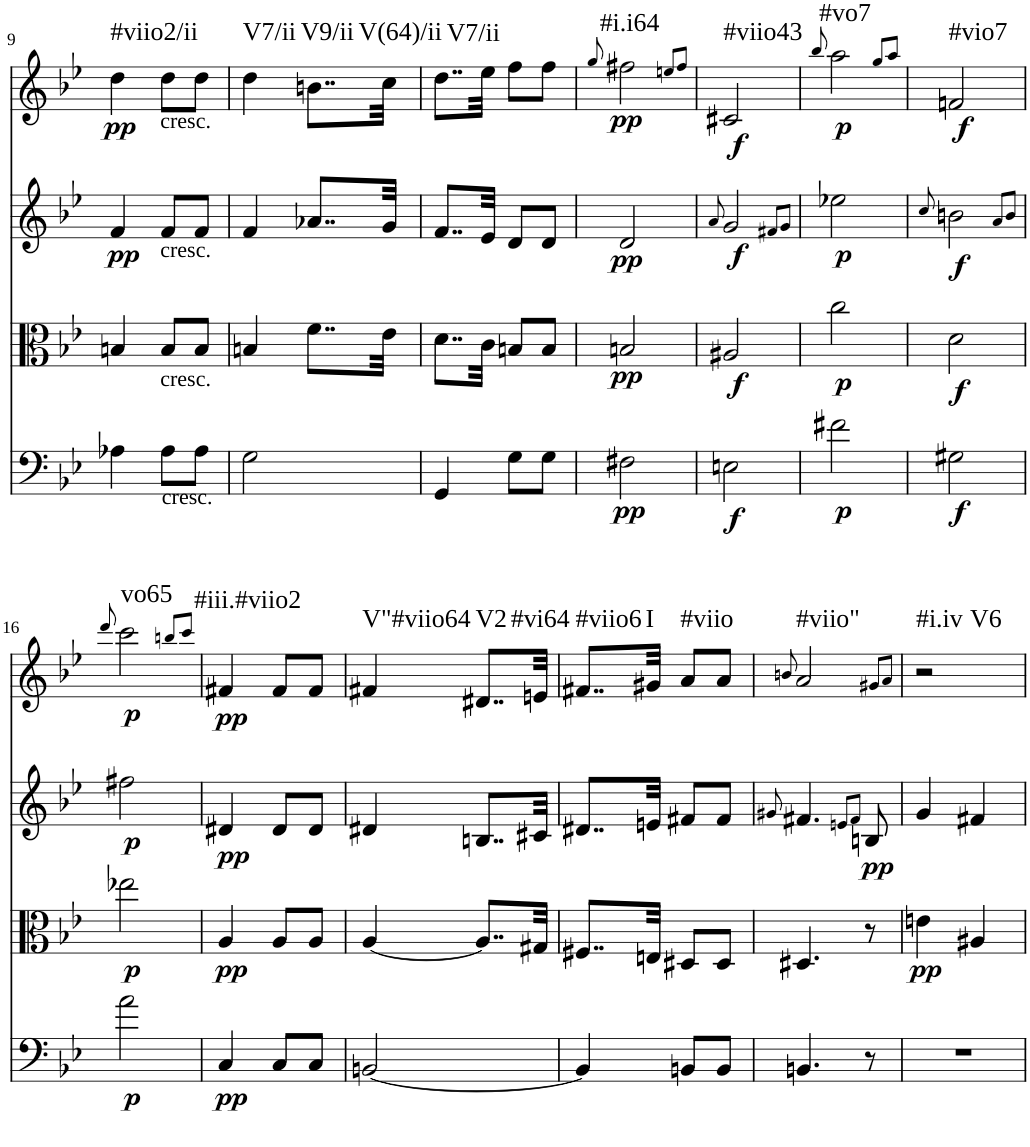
**kern	**dynam	**kern	**dynam	**kern	**dynam	**kern	**dynam	**harte
*part4	*part4	*part3	*part3	*part2	*part2	*part1	*part1	*part1
*staff4	*staff4	*staff3	*staff3	*staff2	*staff2	*staff1	*staff1	*
*I"Violoncello	*	*I"Viola	*	*I"Violin II	*	*I"Violin I	*	*
*I'Vc	*	*I'Vla	*	*I'Vln	*	*I'Vln	*	*
!!LO:PB:g=z
*clefF4	*	*clefC3	*	*clefG2	*	*clefG2	*	*
*k[b-e-]	*	*k[b-e-]	*	*k[b-e-]	*	*k[b-e-]	*	*
*M2/4	*	*M2/4	*	*M2/4	*	*M2/4	*	*
=9	=9	=9	=9	=9	=9	=9	=9	=9
!	!	!	!	!	!LO:DY:b	!	!LO:DY:b	!LO:H:kt=#viio2/ii
4A-X\	.	4Bn/	.	4f/	pp	4dd\	pp	N
!	!	!	!	!	!	!LO:TX:b:t=cresc.	!	!
!	!	!	!	!LO:TX:b:t=cresc.	!	!	!	!
!	!	!LO:TX:b:t=cresc.	!	!	!	!	!	!
!LO:TX:a:t=cresc.	!	!	!	!	!	!	!	!
8A-\L	.	8B/L	.	8f/L	.	8dd\L	.	.
8A-\J	.	8B/J	.	8f/J	.	8dd\J	.	.
=10	=10	=10	=10	=10	=10	=10	=10	=10
!	!	!	!	!	!	!	!	!LO:H:kt=V7/ii
2G\	.	4Bn/	.	4f/	.	4dd\	.	N
!	!	!	!	!	!	!	!	!LO:H:kt=V9/ii
.	.	8..f\L	.	8..a-X/L	.	8..bn\L	.	N
!	!	!	!	!	!	!	!	!LO:H:kt=V(64)/ii
.	.	32e-\Jkk	.	32g/Jkk	.	32cc\Jkk	.	N
=11	=11	=11	=11	=11	=11	=11	=11	=11
!	!	!	!	!	!	!	!	!LO:H:kt=V7/ii
4GG/	.	8..d\L	.	8..f/L	.	8..dd\L	.	N
.	.	32c\Jkk	.	32e-/Jkk	.	32ee-\Jkk	.	.
8G\L	.	8Bn/L	.	8d/L	.	8ff\L	.	.
8G\J	.	8B/J	.	8d/J	.	8ff\J	.	.
=12	=12	=12	=12	=12	=12	=12	=12	=12
.	.	.	.	.	.	8qgg/	.	.
!	!LO:DY:b	!	!LO:DY:b	!	!LO:DY:b	!	!LO:DY:b	!LO:H:kt=#i.i64
2F#X\	pp	2Bn/	pp	2d/	pp	2ff#X\	pp	N
.	.	.	.	.	.	8qeen/L	.	.
.	.	.	.	.	.	8qff#/J	.	.
=13	=13	=13	=13	=13	=13	=13	=13	=13
.	.	.	.	8qa/	.	.	.	.
!	!LO:DY:b	!	!LO:DY:b	!	!LO:DY:b	!	!LO:DY:b	!LO:H:kt=#viio43
2En\	f	2A#X/	f	2g/	f	2c#X/	f	N
.	.	.	.	8qf#X/L	.	.	.	.
.	.	.	.	8qg/J	.	.	.	.
=14	=14	=14	=14	=14	=14	=14	=14	=14
.	.	.	.	.	.	8qbb-/	.	.
!	!LO:DY:b	!	!LO:DY:b	!	!LO:DY:b	!	!LO:DY:b	!LO:H:kt=#vo7
2f#X\	p	2cc\	p	2ee-X\	p	2aa\	p	N
.	.	.	.	.	.	8qgg/L	.	.
.	.	.	.	.	.	8qaa/J	.	.
=15	=15	=15	=15	=15	=15	=15	=15	=15
.	.	.	.	8qcc/	.	.	.	.
!	!LO:DY:b	!	!LO:DY:b	!	!LO:DY:b	!	!LO:DY:b	!LO:H:kt=#vio7
2G#X\	f	2d\	f	2bn\	f	2fn/	f	N
.	.	.	.	8qa/L	.	.	.	.
.	.	.	.	8qb/J	.	.	.	.
!!LO:LB:g=z
=16	=16	=16	=16	=16	=16	=16	=16	=16
.	.	.	.	.	.	8qddd/	.	.
!	!LO:DY:b	!	!LO:DY:b	!	!LO:DY:b	!	!LO:DY:b	!LO:H:kt=vo65
2a\	p	2ee-X\	p	2ff#X\	p	2ccc\	p	N
.	.	.	.	.	.	8qbbn/L	.	.
.	.	.	.	.	.	8qccc/J	.	.
=17	=17	=17	=17	=17	=17	=17	=17	=17
!	!LO:DY:b	!	!LO:DY:b	!	!LO:DY:b	!	!LO:DY:b	!LO:H:kt=#iii.#viio2
4C/	pp	4A/	pp	4d#X/	pp	4f#X/	pp	N
8C/L	.	8A/L	.	8d#/L	.	8f#/L	.	.
8C/J	.	8A/J	.	8d#/J	.	8f#/J	.	.
=18	=18	=18	=18	=18	=18	=18	=18	=18
!	!	!	!	!	!	!	!	!LO:H:kt=V"#viio64
[2BBn/	.	[4A/	.	4d#X/	.	4f#X/	.	N
!	!	!	!	!	!	!	!	!LO:H:kt=V2
.	.	8..A/L]	.	8..Bn/L	.	8..d#X/L	.	N
!	!	!	!	!	!	!	!	!LO:H:kt=#vi64
.	.	32G#X/Jkk	.	32c#X/Jkk	.	32en/Jkk	.	N
=19	=19	=19	=19	=19	=19	=19	=19	=19
!	!	!	!	!	!	!	!	!LO:H:kt=#viio6
4BB/]	.	8..F#X/L	.	8..d#X/L	.	8..f#X/L	.	N
!	!	!	!	!	!	!	!	!LO:H:kt=I
.	.	32En/Jkk	.	32en/Jkk	.	32g#X/Jkk	.	N
!	!	!	!	!	!	!	!	!LO:H:kt=#viio
8BBn/L	.	8D#X/L	.	8f#X/L	.	8a/L	.	N
8BB/J	.	8D#/J	.	8f#/J	.	8a/J	.	.
=20	=20	=20	=20	=20	=20	=20	=20	=20
.	.	.	.	8qg#X/	.	8qbn/	.	.
!	!	!	!	!	!	!	!	!LO:H:kt=#viio"
4.BBn/	.	4.D#X/	.	4.f#X/	.	2a/	.	N
.	.	.	.	8qen/L	.	.	.	.
.	.	.	.	8qf#/J	.	.	.	.
!	!	!	!	!	!LO:DY:b	!	!	!
8r	.	8r	.	8Bn/	pp	.	.	.
.	.	.	.	.	.	8qg#X/L	.	.
.	.	.	.	.	.	8qa/J	.	.
=21	=21	=21	=21	=21	=21	=21	=21	=21
!	!	!	!LO:DY:b	!	!	!	!	!LO:H:n=1:kt=#i.iv
!	!	!	!	!	!	!	!	!LO:H:n=2:kt=V6
2r	.	4en\	pp	4g/	.	2r	.	N N
.	.	4A#X/	.	4f#X/	.	.	.	.
=	=	=	=	=	=	=	=	=
*-	*-	*-	*-	*-	*-	*-	*-	*-
